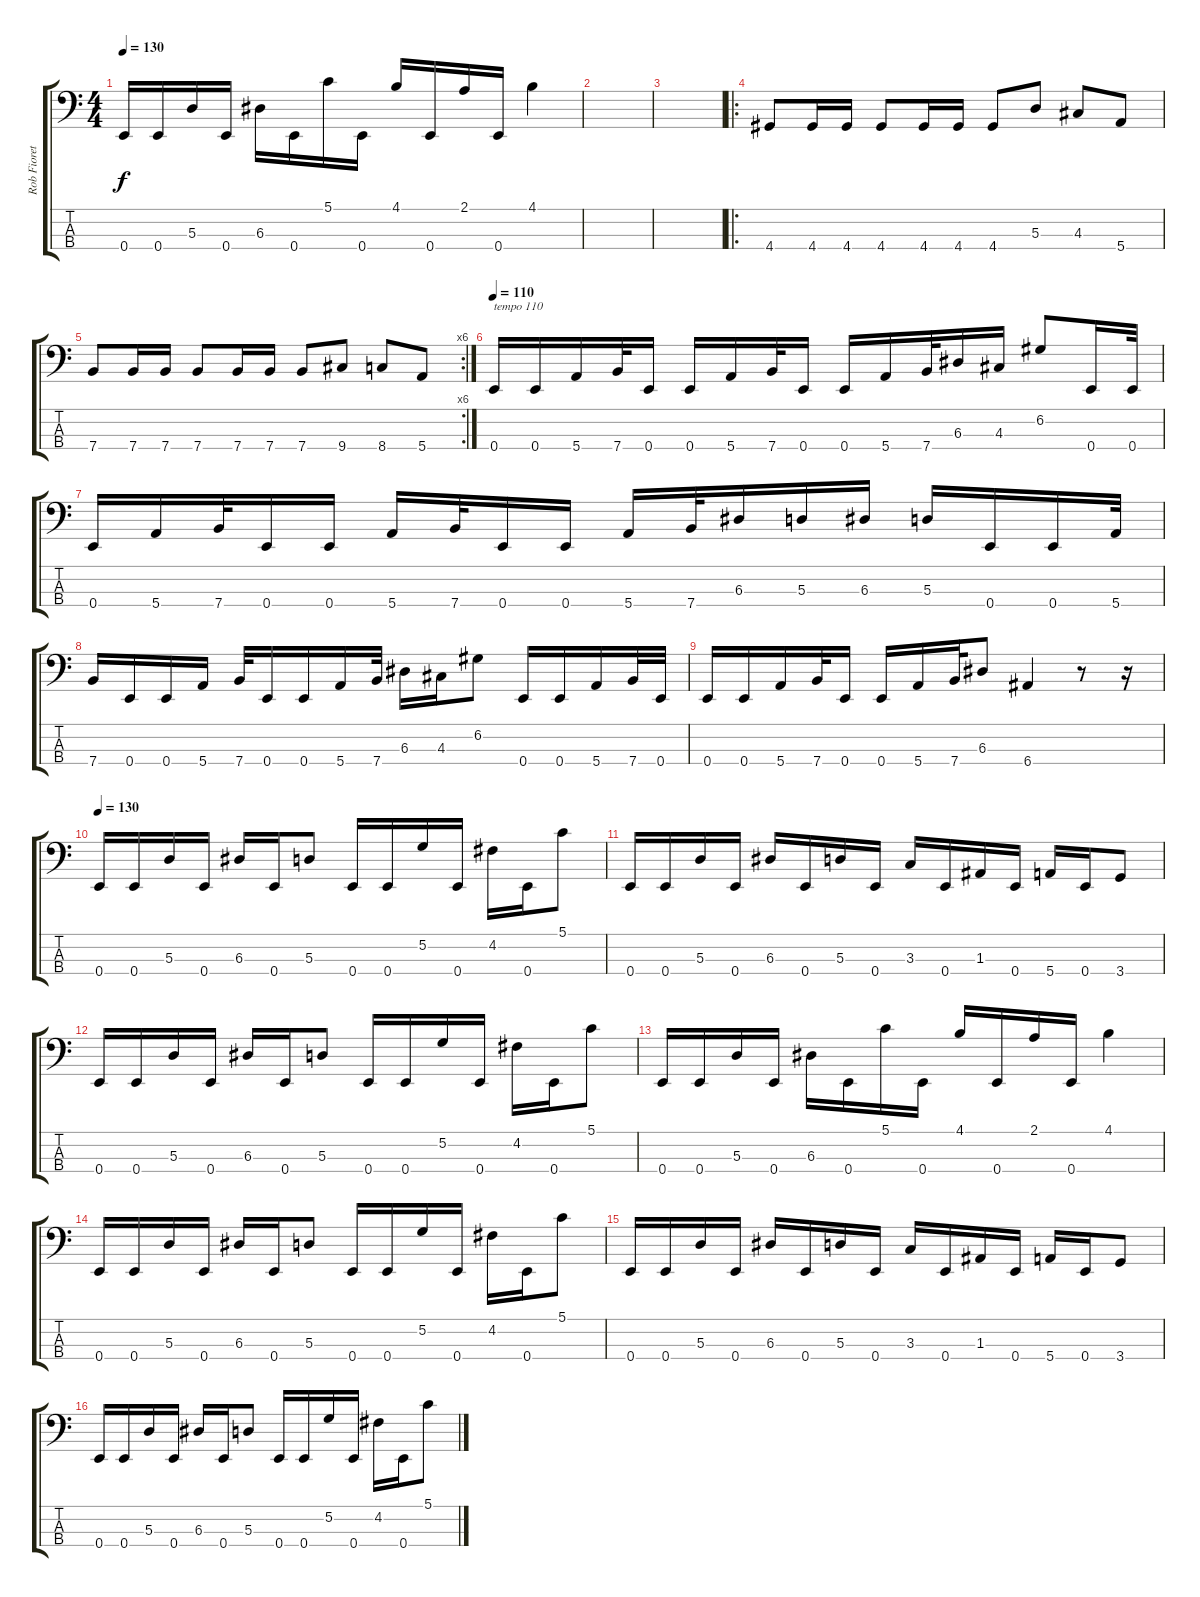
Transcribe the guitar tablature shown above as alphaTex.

\track ("Rob Fioretti" "Rob Fioret") {instrument electricbasspick}
\staff {score tabs}
\tuning (G2 D2 A1 E1) {hide}
\ts (4 4)
\tempo 130
\clef f4
\ks c
0.4.16{dy f} 0.4.16 5.3.16 0.4.16 6.3.16 0.4.16 5.1.16 0.4.16 4.1.16 0.4.16 2.1.16 0.4.16 4.1.4 |
|
|
\ro
4.4.8 4.4.16 4.4.16 4.4.8 4.4.16 4.4.16 4.4.8 5.3.8 4.3.8 5.4.8 |
\rc 6
7.4.8 7.4.16 7.4.16 7.4.8 7.4.16 7.4.16 7.4.8 9.4.8 8.4.8 5.4.8 |
\tempo 110
0.4.16{txt "tempo 110"} 0.4.16 5.4.16 7.4.32 0.4.16 0.4.16 5.4.16 7.4.32 0.4.16 0.4.16 5.4.16 7.4.32 6.3.16 4.3.16 6.2.8 0.4.16 0.4.32 |
0.4.16 5.4.16 7.4.32 0.4.16 0.4.16 5.4.16 7.4.32 0.4.16 0.4.16 5.4.16 7.4.32 6.3.16 5.3.16 6.3.16 5.3.16 0.4.16 0.4.16 5.4.32 |
7.4.16 0.4.16 0.4.16 5.4.16 7.4.32 0.4.16 0.4.16 5.4.16 7.4.32 6.3.16 4.3.16 6.2.8 0.4.16 0.4.16 5.4.16 7.4.32 0.4.32 |
0.4.16 0.4.16 5.4.16 7.4.32 0.4.16 0.4.16 5.4.16 7.4.32 6.3.8 6.4.4 r.8 r.16 |
\tempo 130
0.4.16 0.4.16 5.3.16 0.4.16 6.3.16 0.4.16 5.3.8 0.4.16 0.4.16 5.2.16 0.4.16 4.2.16 0.4.16 5.1.8 |
0.4.16 0.4.16 5.3.16 0.4.16 6.3.16 0.4.16 5.3.16 0.4.16 3.3.16 0.4.16 1.3.16 0.4.16 5.4.16 0.4.16 3.4.8 |
0.4.16 0.4.16 5.3.16 0.4.16 6.3.16 0.4.16 5.3.8 0.4.16 0.4.16 5.2.16 0.4.16 4.2.16 0.4.16 5.1.8 |
0.4.16 0.4.16 5.3.16 0.4.16 6.3.16 0.4.16 5.1.16 0.4.16 4.1.16 0.4.16 2.1.16 0.4.16 4.1.4 |
0.4.16 0.4.16 5.3.16 0.4.16 6.3.16 0.4.16 5.3.8 0.4.16 0.4.16 5.2.16 0.4.16 4.2.16 0.4.16 5.1.8 |
0.4.16 0.4.16 5.3.16 0.4.16 6.3.16 0.4.16 5.3.16 0.4.16 3.3.16 0.4.16 1.3.16 0.4.16 5.4.16 0.4.16 3.4.8 |
0.4.16 0.4.16 5.3.16 0.4.16 6.3.16 0.4.16 5.3.8 0.4.16 0.4.16 5.2.16 0.4.16 4.2.16 0.4.16 5.1.8
